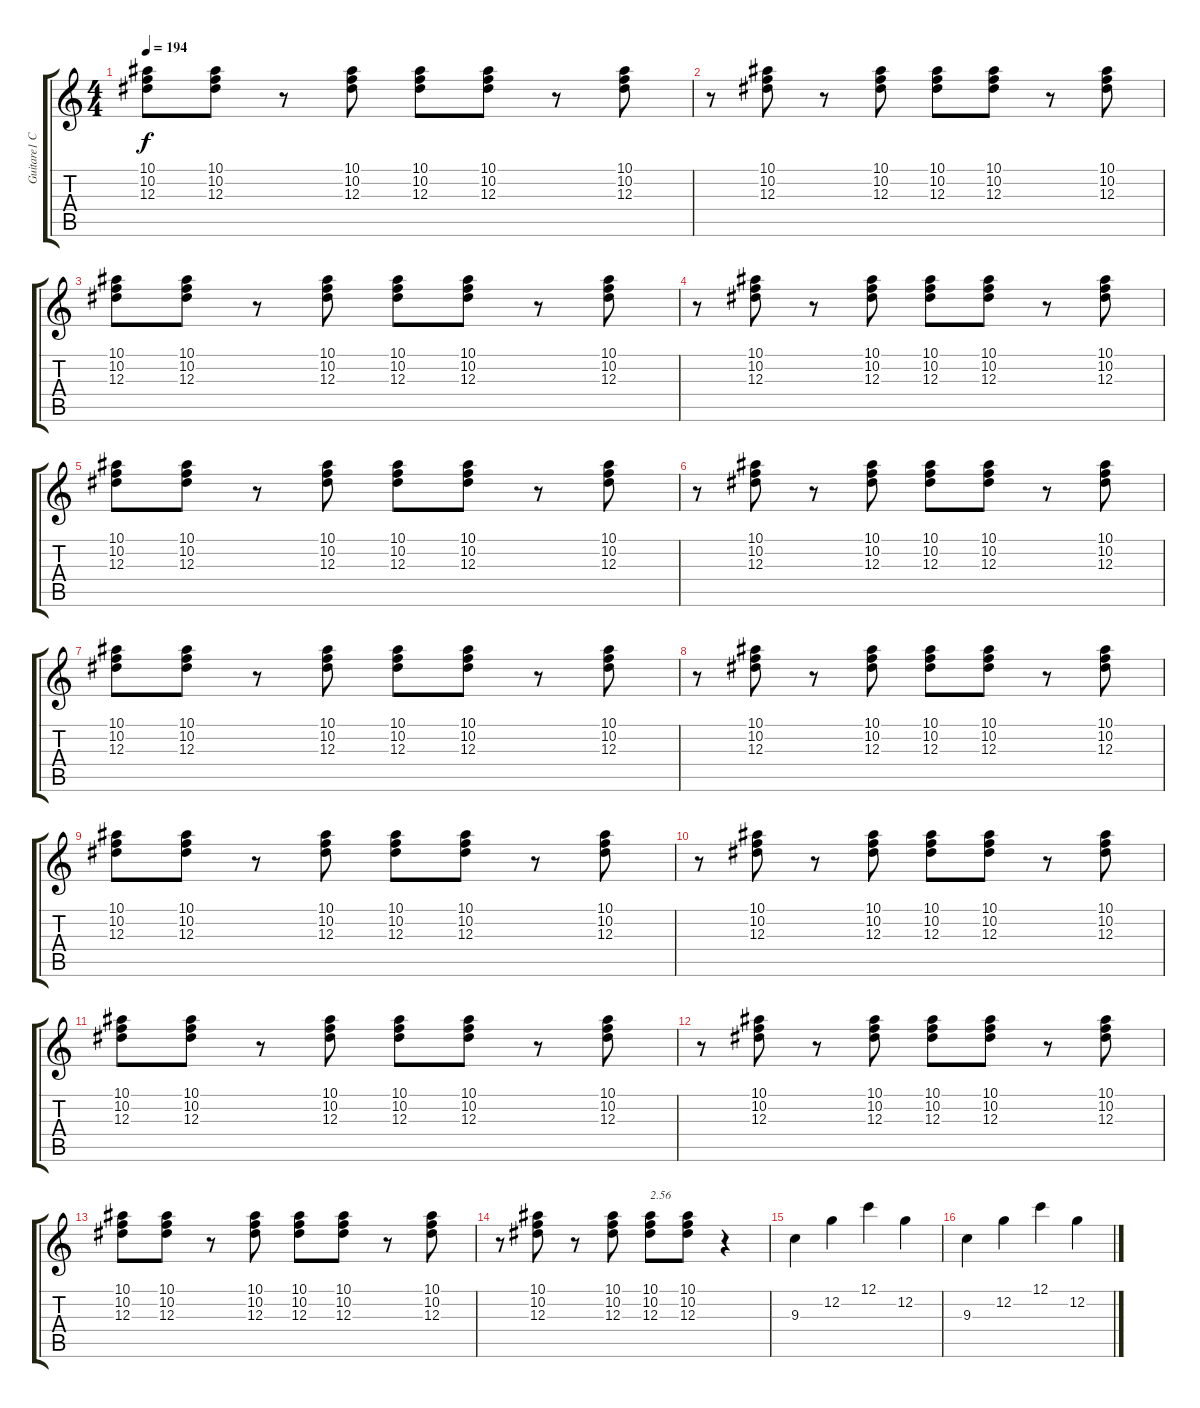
\track ("Guitare1 C" "Guitare1 C") {instrument distortionguitar}
\staff {score tabs}
\tuning (C4 G3 Eb3 Bb2 F2 C2) {hide}
\ts (4 4)
\tempo 194
\clef g2
\ks c
(10.1 10.2 12.3).8{dy f} (10.1 10.2 12.3).8 r.8 (10.1 10.2 12.3).8 (10.1 10.2 12.3).8 (10.1 10.2 12.3).8 r.8 (10.1 10.2 12.3).8 |
r.8 (10.1 10.2 12.3).8 r.8 (10.1 10.2 12.3).8 (10.1 10.2 12.3).8 (10.1 10.2 12.3).8 r.8 (10.1 10.2 12.3).8 |
(10.1 10.2 12.3).8 (10.1 10.2 12.3).8 r.8 (10.1 10.2 12.3).8 (10.1 10.2 12.3).8 (10.1 10.2 12.3).8 r.8 (10.1 10.2 12.3).8 |
r.8 (10.1 10.2 12.3).8 r.8 (10.1 10.2 12.3).8 (10.1 10.2 12.3).8 (10.1 10.2 12.3).8 r.8 (10.1 10.2 12.3).8 |
(10.1 10.2 12.3).8 (10.1 10.2 12.3).8 r.8 (10.1 10.2 12.3).8 (10.1 10.2 12.3).8 (10.1 10.2 12.3).8 r.8 (10.1 10.2 12.3).8 |
r.8 (10.1 10.2 12.3).8 r.8 (10.1 10.2 12.3).8 (10.1 10.2 12.3).8 (10.1 10.2 12.3).8 r.8 (10.1 10.2 12.3).8 |
(10.1 10.2 12.3).8 (10.1 10.2 12.3).8 r.8 (10.1 10.2 12.3).8 (10.1 10.2 12.3).8 (10.1 10.2 12.3).8 r.8 (10.1 10.2 12.3).8 |
r.8 (10.1 10.2 12.3).8 r.8 (10.1 10.2 12.3).8 (10.1 10.2 12.3).8 (10.1 10.2 12.3).8 r.8 (10.1 10.2 12.3).8 |
(10.1 10.2 12.3).8 (10.1 10.2 12.3).8 r.8 (10.1 10.2 12.3).8 (10.1 10.2 12.3).8 (10.1 10.2 12.3).8 r.8 (10.1 10.2 12.3).8 |
r.8 (10.1 10.2 12.3).8 r.8 (10.1 10.2 12.3).8 (10.1 10.2 12.3).8 (10.1 10.2 12.3).8 r.8 (10.1 10.2 12.3).8 |
(10.1 10.2 12.3).8 (10.1 10.2 12.3).8 r.8 (10.1 10.2 12.3).8 (10.1 10.2 12.3).8 (10.1 10.2 12.3).8 r.8 (10.1 10.2 12.3).8 |
r.8 (10.1 10.2 12.3).8 r.8 (10.1 10.2 12.3).8 (10.1 10.2 12.3).8 (10.1 10.2 12.3).8 r.8 (10.1 10.2 12.3).8 |
(10.1 10.2 12.3).8 (10.1 10.2 12.3).8 r.8 (10.1 10.2 12.3).8 (10.1 10.2 12.3).8 (10.1 10.2 12.3).8 r.8 (10.1 10.2 12.3).8 |
r.8 (10.1 10.2 12.3).8 r.8 (10.1 10.2 12.3).8 (10.1 10.2 12.3).8{txt "2.56"} (10.1 10.2 12.3).8 r.4 |
9.3.4 12.2.4 12.1.4 12.2.4 |
9.3.4 12.2.4 12.1.4 12.2.4
